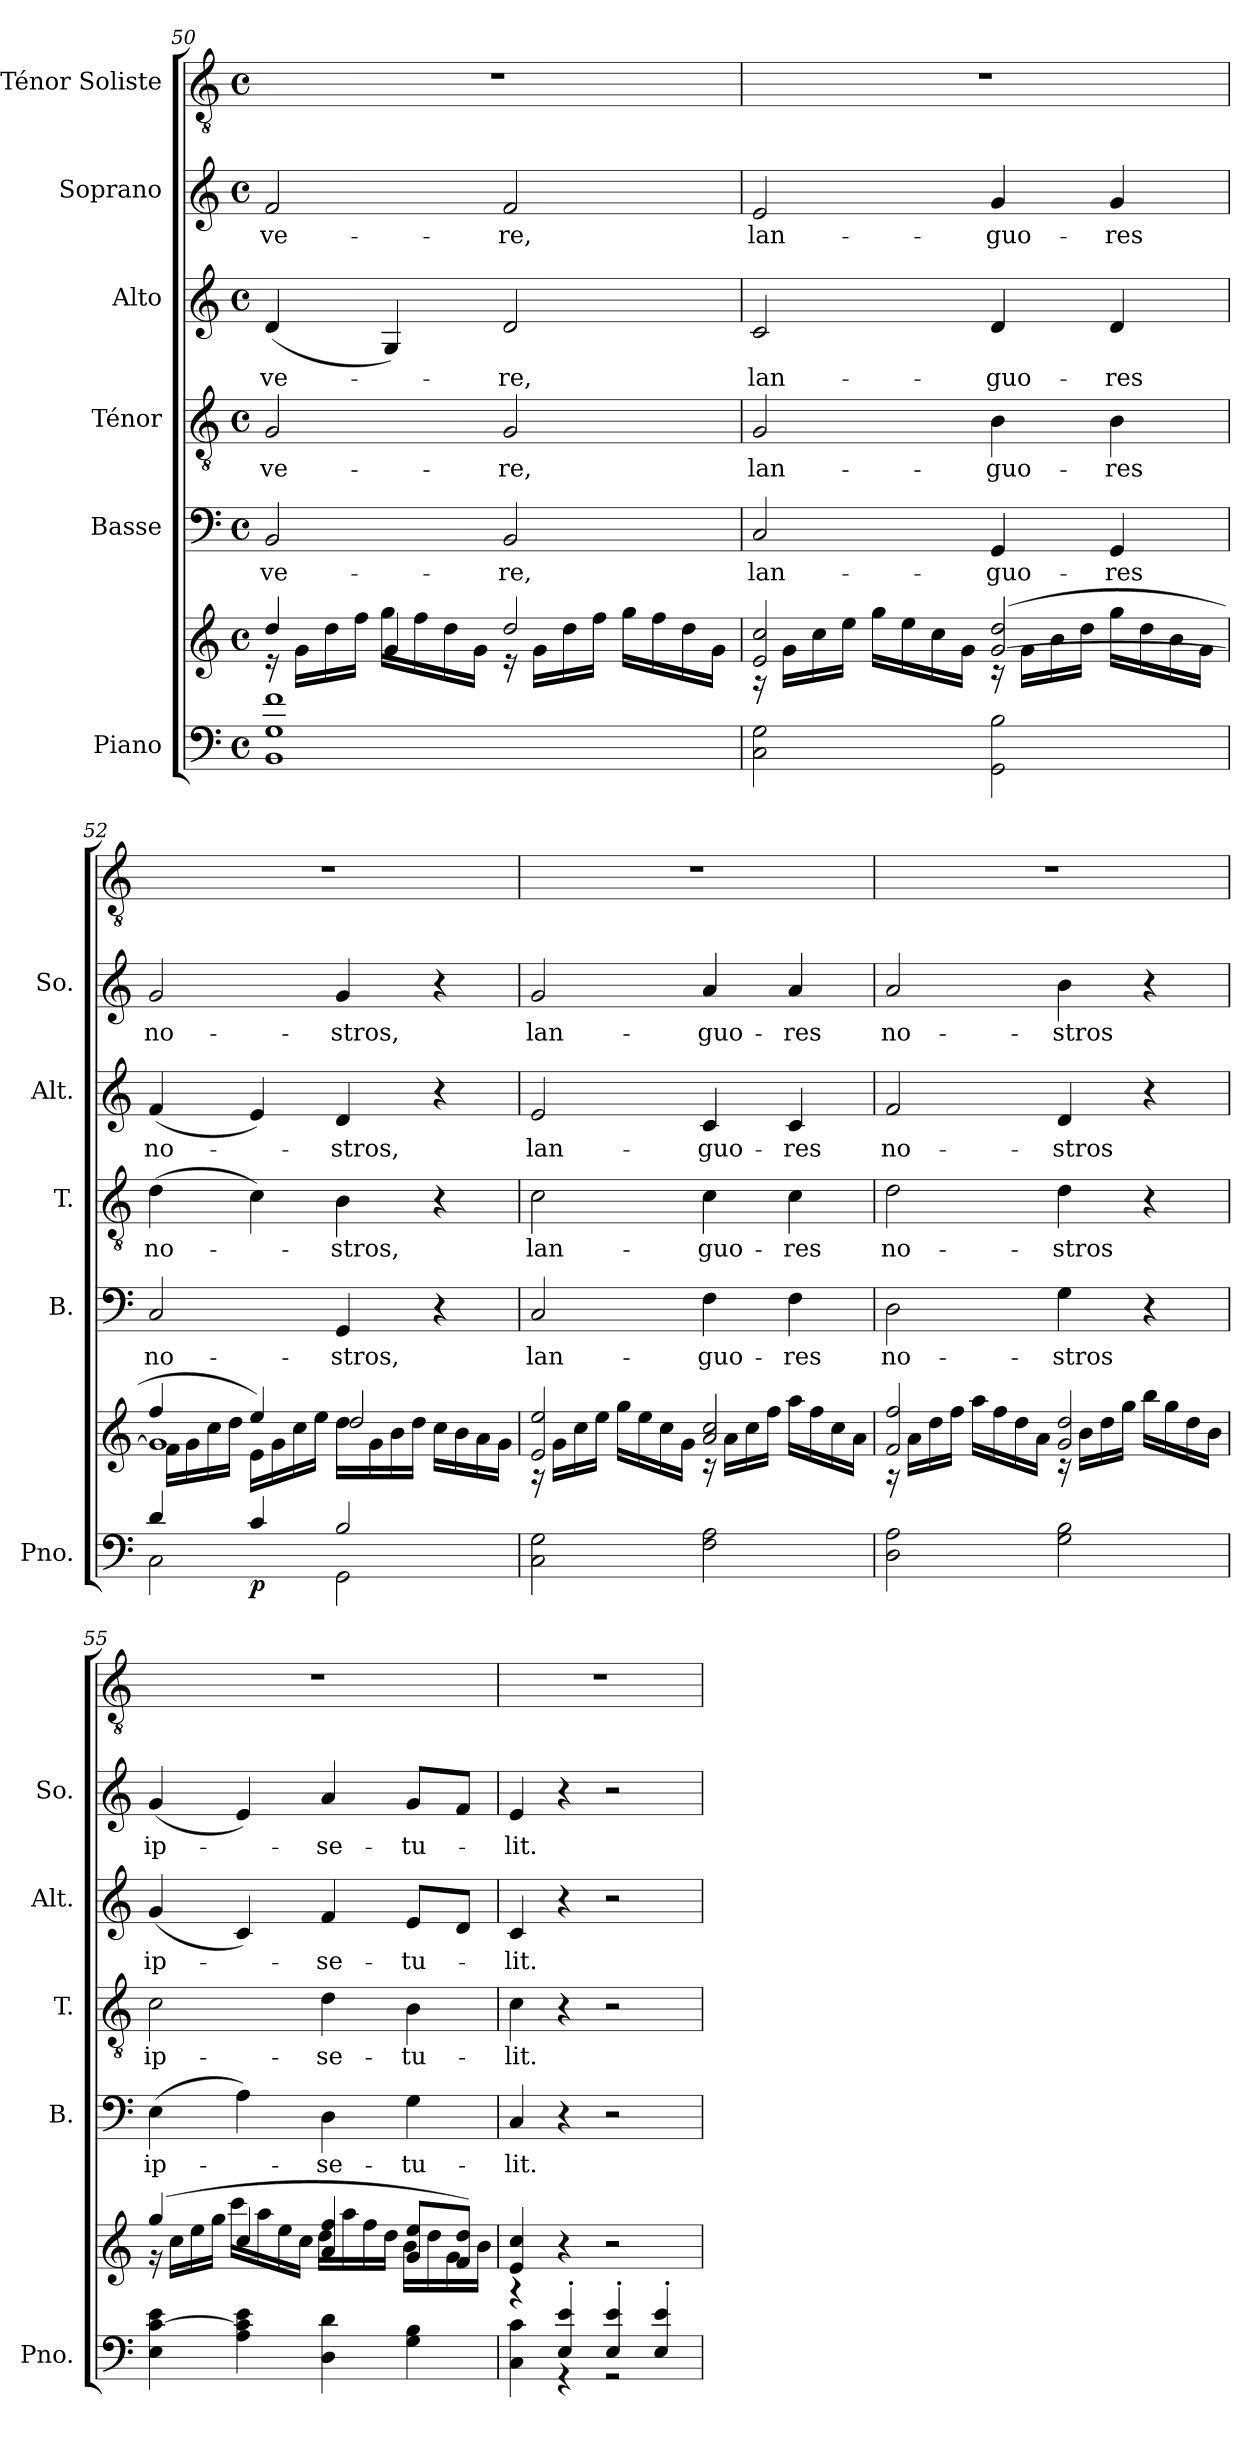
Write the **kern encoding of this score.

**kern	**kern	**dynam	**kern	**text	**kern	**text	**kern	**text	**kern	**text	**kern
*part6	*part6	*part6	*part5	*part5	*part4	*part4	*part3	*part3	*part2	*part2	*part1
*staff7	*staff6	*staff6/7	*staff5	*staff5	*staff4	*staff4	*staff3	*staff3	*staff2	*staff2	*staff1
*I"Piano	*	*	*I"Basse	*	*I"Ténor	*	*I"Alto	*	*I"Soprano	*	*I"Ténor Soliste
*I'Pno.	*	*	*I'B.	*	*I'T.	*	*I'Alt.	*	*I'So.	*	*
!!LO:PB:g=z
*clefF4	*clefG2	*	*clefF4	*	*clefGv2	*	*clefG2	*	*clefG2	*	*clefGv2
*k[]	*k[]	*	*k[]	*	*k[]	*	*k[]	*	*k[]	*	*k[]
*M4/4	*M4/4	*	*M4/4	*	*M4/4	*	*M4/4	*	*M4/4	*	*M4/4
*met(c)	*met(c)	*	*met(c)	*	*met(c)	*	*met(c)	*	*met(c)	*	*met(c)
=50	=50	=50	=50	=50	=50	=50	=50	=50	=50	=50	=50
*	*^	*	*	*	*	*	*	*	*	*	*
!	!	!	!	!	!LO:LY:b	!	!LO:LY:b	!	!LO:LY:b	!	!LO:LY:b	!
(1BB 1G 1f	4dd/	16r	.	2BB/	ve-	2G/	ve-	(4d/	ve-	2f/	ve-	1r
.	.	16g\LL	.	.	.	.	.	.	.	.	.	.
.	.	16dd\	.	.	.	.	.	.	.	.	.	.
.	.	16ff\JJ	.	.	.	.	.	.	.	.	.	.
.	4g/	16gg\LL	.	.	.	.	.	4G/)	.	.	.	.
.	.	16ff\	.	.	.	.	.	.	.	.	.	.
.	.	16dd\	.	.	.	.	.	.	.	.	.	.
.	.	16g\JJ	.	.	.	.	.	.	.	.	.	.
!	!	!	!	!	!LO:LY:b	!	!LO:LY:b	!	!LO:LY:b	!	!LO:LY:b	!
.	2dd/	16r	.	2BB/	-re,	2G/	-re,	2d/	-re,	2f/	-re,	.
.	.	16g\LL	.	.	.	.	.	.	.	.	.	.
.	.	16dd\	.	.	.	.	.	.	.	.	.	.
.	.	16ff\JJ	.	.	.	.	.	.	.	.	.	.
.	.	16gg\LL	.	.	.	.	.	.	.	.	.	.
.	.	16ff\	.	.	.	.	.	.	.	.	.	.
.	.	16dd\	.	.	.	.	.	.	.	.	.	.
.	.	16g\JJ	.	.	.	.	.	.	.	.	.	.
=51	=51	=51	=51	=51	=51	=51	=51	=51	=51	=51	=51	=51
!	!	!	!	!	!LO:LY:b	!	!LO:LY:b	!	!LO:LY:b	!	!LO:LY:b	!
2C\ 2G\	2e/ 2cc/)	16r	.	2C/	lan-	2G/	lan-	2c/	lan-	2e/	lan-	1r
.	.	16g\LL	.	.	.	.	.	.	.	.	.	.
.	.	16cc\	.	.	.	.	.	.	.	.	.	.
.	.	16ee\JJ	.	.	.	.	.	.	.	.	.	.
.	.	16gg\LL	.	.	.	.	.	.	.	.	.	.
.	.	16ee\	.	.	.	.	.	.	.	.	.	.
.	.	16cc\	.	.	.	.	.	.	.	.	.	.
.	.	16g\JJ	.	.	.	.	.	.	.	.	.	.
!	!	!	!	!	!LO:LY:b	!	!LO:LY:b	!	!LO:LY:b	!	!LO:LY:b	!
2GG\ 2B\	([2g/ 2dd/	16r	.	4GG/	-guo-	4B\	-guo-	4d/	-guo-	4g/	-guo-	.
.	.	16g\LL	.	.	.	.	.	.	.	.	.	.
.	.	16b\	.	.	.	.	.	.	.	.	.	.
.	.	16dd\JJ	.	.	.	.	.	.	.	.	.	.
!	!	!	!	!	!LO:LY:b	!	!LO:LY:b	!	!LO:LY:b	!	!LO:LY:b	!
.	.	16gg\LL	.	4GG/	-res	4B\	-res	4d/	-res	4g/	-res	.
.	.	16dd\	.	.	.	.	.	.	.	.	.	.
.	.	16b\	.	.	.	.	.	.	.	.	.	.
.	.	16g\JJ	.	.	.	.	.	.	.	.	.	.
=52	=52	=52	=52	=52	=52	=52	=52	=52	=52	=52	=52	=52
*^	*	*^	*	*	*	*	*	*	*	*	*	*
!	!	!	!	!	!	!	!LO:LY:b	!	!LO:LY:b	!	!LO:LY:b	!	!LO:LY:b	!
4d/	2C\	1g]	16f\LL	4ff/	.	2C/	no-	(4d\	no-	(4f/	no-	2g/	no-	1r
.	.	.	16g\	.	.	.	.	.	.	.	.	.	.	.
.	.	.	16cc\	.	.	.	.	.	.	.	.	.	.	.
.	.	.	16dd\JJ	.	.	.	.	.	.	.	.	.	.	.
!	!	!	!	!	!LO:DY:b=2	!	!	!	!	!	!	!	!	!
4c/	.	.	16e\LL	4ee/)	p	.	.	4c\)	.	4e/)	.	.	.	.
.	.	.	16g\	.	.	.	.	.	.	.	.	.	.	.
.	.	.	16cc\	.	.	.	.	.	.	.	.	.	.	.
.	.	.	16ee\JJ	.	.	.	.	.	.	.	.	.	.	.
!	!	!	!	!	!	!	!LO:LY:b	!	!LO:LY:b	!	!LO:LY:b	!	!LO:LY:b	!
2B/	2GG\	.	16dd\LL	2dd/	.	4GG/	-stros,	4B\	-stros,	4d/	-stros,	4g/	-stros,	.
.	.	.	16g\	.	.	.	.	.	.	.	.	.	.	.
.	.	.	16b\	.	.	.	.	.	.	.	.	.	.	.
.	.	.	16dd\JJ	.	.	.	.	.	.	.	.	.	.	.
.	.	.	16cc\LL	.	.	4r	.	4r	.	4r	.	4r	.	.
.	.	.	16b\	.	.	.	.	.	.	.	.	.	.	.
.	.	.	16a\	.	.	.	.	.	.	.	.	.	.	.
.	.	.	16g\JJ	.	.	.	.	.	.	.	.	.	.	.
*v	*v	*	*	*	*	*	*	*	*	*	*	*	*	*
*	*	*v	*v	*	*	*	*	*	*	*	*	*	*
!!LO:LB:g=z
=53	=53	=53	=53	=53	=53	=53	=53	=53	=53	=53	=53	=53
!	!	!	!	!	!LO:LY:b	!	!LO:LY:b	!	!LO:LY:b	!	!LO:LY:b	!
2C\ 2G\	2e/ 2ee/	16r	.	2C/	lan-	2c\	lan-	2e/	lan-	2g/	lan-	1r
.	.	16g\LL	.	.	.	.	.	.	.	.	.	.
.	.	16cc\	.	.	.	.	.	.	.	.	.	.
.	.	16ee\JJ	.	.	.	.	.	.	.	.	.	.
.	.	16gg\LL	.	.	.	.	.	.	.	.	.	.
.	.	16ee\	.	.	.	.	.	.	.	.	.	.
.	.	16cc\	.	.	.	.	.	.	.	.	.	.
.	.	16g\JJ	.	.	.	.	.	.	.	.	.	.
!	!	!	!	!	!LO:LY:b	!	!LO:LY:b	!	!LO:LY:b	!	!LO:LY:b	!
2F\ 2A\	2a/ 2cc/	16r	.	4F\	-guo-	4c\	-guo-	4c/	-guo-	4a/	-guo-	.
.	.	16a\LL	.	.	.	.	.	.	.	.	.	.
.	.	16cc\	.	.	.	.	.	.	.	.	.	.
.	.	16ff\JJ	.	.	.	.	.	.	.	.	.	.
!	!	!	!	!	!LO:LY:b	!	!LO:LY:b	!	!LO:LY:b	!	!LO:LY:b	!
.	.	16aa\LL	.	4F\	-res	4c\	-res	4c/	-res	4a/	-res	.
.	.	16ff\	.	.	.	.	.	.	.	.	.	.
.	.	16cc\	.	.	.	.	.	.	.	.	.	.
.	.	16a\JJ	.	.	.	.	.	.	.	.	.	.
=54	=54	=54	=54	=54	=54	=54	=54	=54	=54	=54	=54	=54
!	!	!	!	!	!LO:LY:b	!	!LO:LY:b	!	!LO:LY:b	!	!LO:LY:b	!
2D\ 2A\	2f/ 2ff/	16r	.	2D\	no-	2d\	no-	2f/	no-	2a/	no-	1r
.	.	16a\LL	.	.	.	.	.	.	.	.	.	.
.	.	16dd\	.	.	.	.	.	.	.	.	.	.
.	.	16ff\JJ	.	.	.	.	.	.	.	.	.	.
.	.	16aa\LL	.	.	.	.	.	.	.	.	.	.
.	.	16ff\	.	.	.	.	.	.	.	.	.	.
.	.	16dd\	.	.	.	.	.	.	.	.	.	.
.	.	16a\JJ	.	.	.	.	.	.	.	.	.	.
!	!	!	!	!	!LO:LY:b	!	!LO:LY:b	!	!LO:LY:b	!	!LO:LY:b	!
2G\ 2B\	2g/ 2dd/	16r	.	4G\	-stros	4d\	-stros	4d/	-stros	4b\	-stros	.
.	.	16b\LL	.	.	.	.	.	.	.	.	.	.
.	.	16dd\	.	.	.	.	.	.	.	.	.	.
.	.	16gg\JJ	.	.	.	.	.	.	.	.	.	.
.	.	16bb\LL	.	4r	.	4r	.	4r	.	4r	.	.
.	.	16gg\	.	.	.	.	.	.	.	.	.	.
.	.	16dd\	.	.	.	.	.	.	.	.	.	.
.	.	16b\JJ	.	.	.	.	.	.	.	.	.	.
=55	=55	=55	=55	=55	=55	=55	=55	=55	=55	=55	=55	=55
!	!	!	!	!	!LO:LY:b	!	!LO:LY:b	!	!LO:LY:b	!	!LO:LY:b	!
4E\ [4c\ 4e\	(4gg/	16r	.	(4E\	ip-	2c\	ip-	(4g/	ip-	(4g/	ip-	1r
.	.	16cc\LL	.	.	.	.	.	.	.	.	.	.
.	.	16ee\	.	.	.	.	.	.	.	.	.	.
.	.	16gg\JJ	.	.	.	.	.	.	.	.	.	.
4A\ 4c\] 4e\	4cc/	16ccc\LL	.	4A\)	.	.	.	4c/)	.	4e/)	.	.
.	.	16aa\	.	.	.	.	.	.	.	.	.	.
.	.	16ee\	.	.	.	.	.	.	.	.	.	.
.	.	16cc\JJ	.	.	.	.	.	.	.	.	.	.
!	!	!	!	!	!LO:LY:b	!	!LO:LY:b	!	!LO:LY:b	!	!LO:LY:b	!
4D\ 4d\	4a/ 4ff/	16dd\LL	.	4D\	-se-	4d\	-se-	4f/	-se-	4a/	-se-	.
.	.	16aa\	.	.	.	.	.	.	.	.	.	.
.	.	16ff\	.	.	.	.	.	.	.	.	.	.
.	.	16dd\JJ	.	.	.	.	.	.	.	.	.	.
!	!	!	!	!	!LO:LY:b	!	!LO:LY:b	!	!LO:LY:b	!	!LO:LY:b	!
4G\ 4B\	8g/ 8ee/L	16b\LL	.	4G\	-tu-	4B\	-tu-	8e/L	-tu-	8g/L	-tu-	.
.	.	16dd\	.	.	.	.	.	.	.	.	.	.
.	8f/ 8dd/J)	16g\	.	.	.	.	.	8d/J	.	8f/J	.	.
.	.	16b\JJ	.	.	.	.	.	.	.	.	.	.
!!LO:PB:g=z
=56	=56	=56	=56	=56	=56	=56	=56	=56	=56	=56	=56	=56
*^	*	*	*	*	*	*	*	*	*	*	*	*
!	!	!	!	!	!	!LO:LY:b	!	!LO:LY:b	!	!LO:LY:b	!	!LO:LY:b	!
*	*	*v	*v	*	*	*	*	*	*	*	*	*	*
4r	4C\ 4c\	4e/ 4cc/	.	4C/	-lit.	4c\	-lit.	4c/	-lit.	4e/	-lit.	1r
4E/' 4e/'	4r	4r	.	4r	.	4r	.	4r	.	4r	.	.
4E/' 4e/'	2r	2r	.	2r	.	2r	.	2r	.	2r	.	.
4E/' 4e/'	.	.	.	.	.	.	.	.	.	.	.	.
*v	*v	*	*	*	*	*	*	*	*	*	*	*
=	=	=	=	=	=	=	=	=	=	=	=
*-	*-	*-	*-	*-	*-	*-	*-	*-	*-	*-	*-
